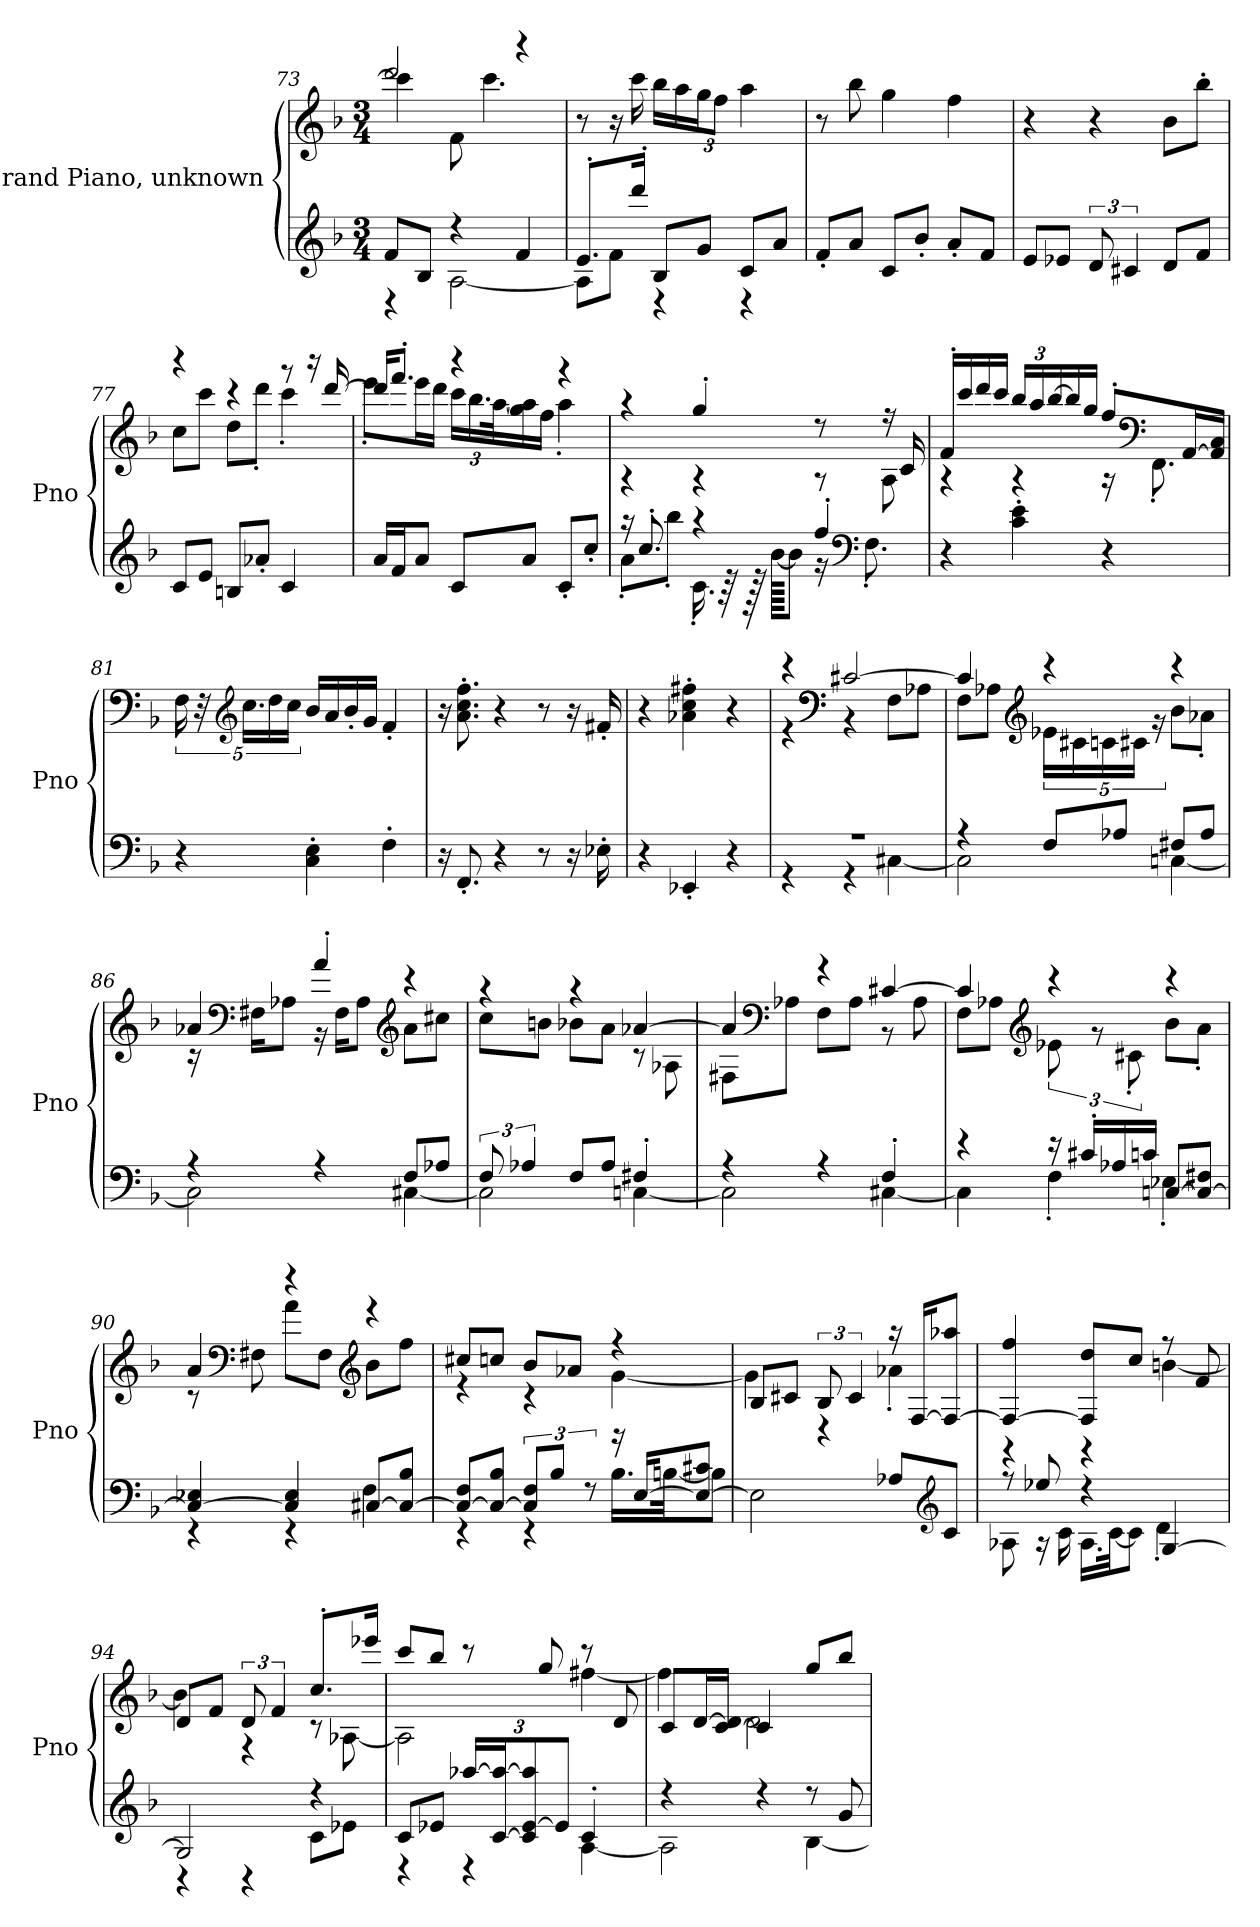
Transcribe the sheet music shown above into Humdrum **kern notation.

**kern	**kern
*part1	*part1
*staff2	*staff1
*I"Grand Piano, unknown	*
*I'Pno	*
*clefG2	*clefG2
*k[b-]	*k[b-]
*M3/4	*M3/4
=73	=73
*^	*^
8f/L	4r	2ddd/	4ccc\]
8B-/J	.	.	.
4r	[2A\	.	8f\
.	.	.	4.ccc\
4f/	.	4r	.
*	*	*v	*v
=74	=74	=74
8.e'/L	8A\L]	8r
.	8f\J	16r
16ddd'/Jk	.	16ccc\
8B-/L	4r	16bb-\LL
.	.	16aa\
*	*	*Xbrackettup
8g/J	.	24gg\J
.	.	12ff\J
8c/L	4r	4aa\
8a/J	.	.
*v	*v	*
!!LO:LB:g=z
=75	=75
8f'/L	8r
8a/J	8bb-\
8c/L	4gg\
8b-'/J	.
8a'/L	4ff\
8f/J	.
=76	=76
8e/L	4r
8e-X/J	.
12d/	4r
6c#X/	.
8d/L	8b-\L
8f/J	8bb-'\J
=77	=77
*	*^
8c/L	4r	8cc\L
8e/J	.	8ccc\J
8Bn/L	4r	8dd\L
8a-X'/J	.	8ddd'\J
4c/	8r	4ccc'\
.	16r	.
.	[16ddd/	.
=78	=78	=78
16a/LL	16ddd/KL]	8eee'\L
16f/J	8.fff'/J	.
8a/J	.	16eee\L
.	.	16ddd\JJ
8c/L	4r	24ccc\LL
.	.	24.bb-\
.	.	[48aa\K
8a/J	.	16gg\ 16aa\]
.	.	16ff\JJ
8c'/L	4r	4aa'\
8cc'/J	.	.
!!LO:LB:g=z	!!
=79	=79	=79
*^	*	*
16r	8a'\L	4r	4r
8.cc'/	.	.	.
.	8bb-'\J	.	.
4r	16.c'\	4gg'/	4r
.	64r	.	.
.	128r	.	.
.	[128b-\KKKKL	.	.
.	8b-\J]	.	.
4ff'/	16r	8r	8r
*clefF4	*	*	*
.	8.F'\	.	.
.	.	16r	8A\
.	.	16c/	.
*v	*v	*	*
=80	=80	=80
4r	16f'/LL	4r
.	16ccc/	.
.	16ddd/	.
.	16ccc/JJ	.
4c\' 4e\'	24bb-/LL	4r
.	24aa/	.
.	[24bb-/	.
.	16bb-/]	.
.	16gg/JJ	.
4r	8ff'/L	16r
*	*clefF4	*
.	.	8.FF'\
.	[16AA/L	.
.	16AA/] 16C/JJ	.
*	*v	*v
=81	=81
*	*brackettup
4r	20F\
.	40r
*	*clefG2
.	20.cc\LL
.	20dd\
.	20cc\JJ
4C\' 4E\'	16b-/LL
.	16a/
.	16b-'/
.	16g/JJ
4F'\	4f'/
!!LO:LB:g=z
=82	=82
16r	16r
8.FF'/	8.a\' 8.cc\' 8.ff\'
4r	4r
8r	8r
16r	16r
16E-X'\	16f#X'/
=83	=83
4r	4r
4EE-X'/	4a-X\' 4cc\' 4ff#X\'
4r	4r
=84	=84
*^	*^
2.r	4r	4r	4r
*	*	*clefF4	*
.	4r	[2c#X/	4r
.	[4C#X\	.	8F\L
.	.	.	8A-X\J
=85	=85	=85	=85
4r	2C#\]	4c#/]	8F\L
.	.	.	8A-X\J
*	*	*clefG2	*
8F/L	.	4r	20e-X\LL
.	.	.	20c#X\
.	.	.	20cn\
8A-X/J	.	.	.
.	.	.	20c#X\JJ
.	.	.	20r
8F#X/L	[4Cn\	4r	8b-\L
8A-/J	.	.	8a-X'\J
!!LO:PB:g=z	!!
=86	=86	=86	=86
4r	2C\]	4a-X/	16r
*	*	*clefF4	*
.	.	.	16F#X\KL
.	.	.	8A-X\J
4r	.	4a-'/	16r
.	.	.	16F#\KL
.	.	.	8A-\J
*	*	*clefG2	*
8F/L	[4C#X\	4r	8a-\L
8A-X/J	.	.	8cc#X\J
=87	=87	=87	=87
12F/	2C#\]	4r	8cc\L
6A-X/	.	.	.
.	.	.	8bn\J
8F/L	.	4r	8b-X\L
8A-/J	.	.	8a\J
4F#X'/	[4Cn\	[4a-X/	8r
.	.	.	8A-X\
=88	=88	=88	=88
4r	2C\]	4a-/]	8F#X\L
*	*	*clefF4	*
.	.	.	8A-X\J
4r	.	4r	8F#\L
.	.	.	8A-\J
4F'/	[4C#X\	[4c#X/	8r
.	.	.	8A-\
!!LO:LB:g=z	!!
=89	=89	=89	=89
4r	4C#\]	4c#/]	8F\L
.	.	.	8A-X\J
*	*	*clefG2	*
16r	4F'\	4r	12e-X\
16c#X'/LL	.	.	.
.	.	.	12r
16A-X/	.	.	.
.	.	.	12c#X'\
16cn/JJ	.	.	.
[8Cn/L	4E-X'\	4r	8b-\L
8C/_ 8F#X/J	.	.	8a'\J
=90	=90	=90	=90
4C/_ 4E-X/	4r	4a/	8r
*	*	*clefF4	*
.	.	.	8F#X\
4C/] 4E-/	4r	4r	8a\L
.	.	.	8F#\J
*	*	*clefG2	*
[8C#X/L	4F\	4r	8b-\L
8C#/_ 8B-/J	.	.	8ff\J
=91	=91	=91	=91
8C#/_ 8F/L	4r	8cc#X/L	4r
8C#/_ 8B-/J	.	8ccn/J	.
12C#/] 12F/L	4r	8b-/L	4r
12B-/J	.	.	.
.	.	8a-X/J	.
12r	.	.	.
16r	16.B-\LL	4r	[4g\
[16E/KL	.	.	.
.	[32Bn\JK	.	.
8E/_ 8c#X/J	8B\J]	.	.
*v	*v	*	*
!!LO:LB:g=z	!!
=92	=92	=92
2E\]	8B-/L	4g\]
.	8c#X/J	.
.	12B-/	4r
.	6c#/	.
8A-X/L	16r	4a-X'\
.	[16F/KL	.
*clefG2	*	*
8c/J	8F/_ 8aa-X/J	.
=93	=93	=93
*^	*	*
8r	8A-X\	4F/_ 4ff/	4r
8ee-X/	16r	.	.
.	16c\	.	.
4r	16.A-\LL	8F/] 8dd/L	4r
.	[32c\JK	.	.
.	8c\J]	8cc/J	.
[4G/	4d'\	8r	[4bn\
.	.	8f/	.
=94	=94	=94	=94
2G/]	4r	8d/L	4b\]
.	.	8f/J	.
.	4r	12d/	4r
.	.	6f/	.
4r	8c\L	8.cc'/L	8r
.	8e-X\J	.	[8A-X\
.	.	16eee-X/Jk	.
=95	=95	=95	=95
8c/L	4r	8ccc/L	2A-\]
8e-X/J	.	8bb-/J	.
*Xbrackettup	*	*	*
[24aa-X/LL	4r	8r	.
[24c/ 24aa-/_J	.	.	.
12c/] [12e-/ 12aa-/]	.	.	.
.	.	8gg/	.
12e-/J]	.	.	.
4c'/	[4A\	8r	[4ff#X\
.	.	8d/	.
!!LO:LB:g=z	!!
=96	=96	=96	=96
4r	2A\]	8c/L	4ff#\]
.	.	[16d/L	.
.	.	[16c/ 16d/]JJ	.
4r	.	4c/]	2d\
8r	[4B-\	8gg/L	.
8g/	.	8bb-/J	.
*v	*v	*	*
*	*v	*v
=	=
*-	*-
